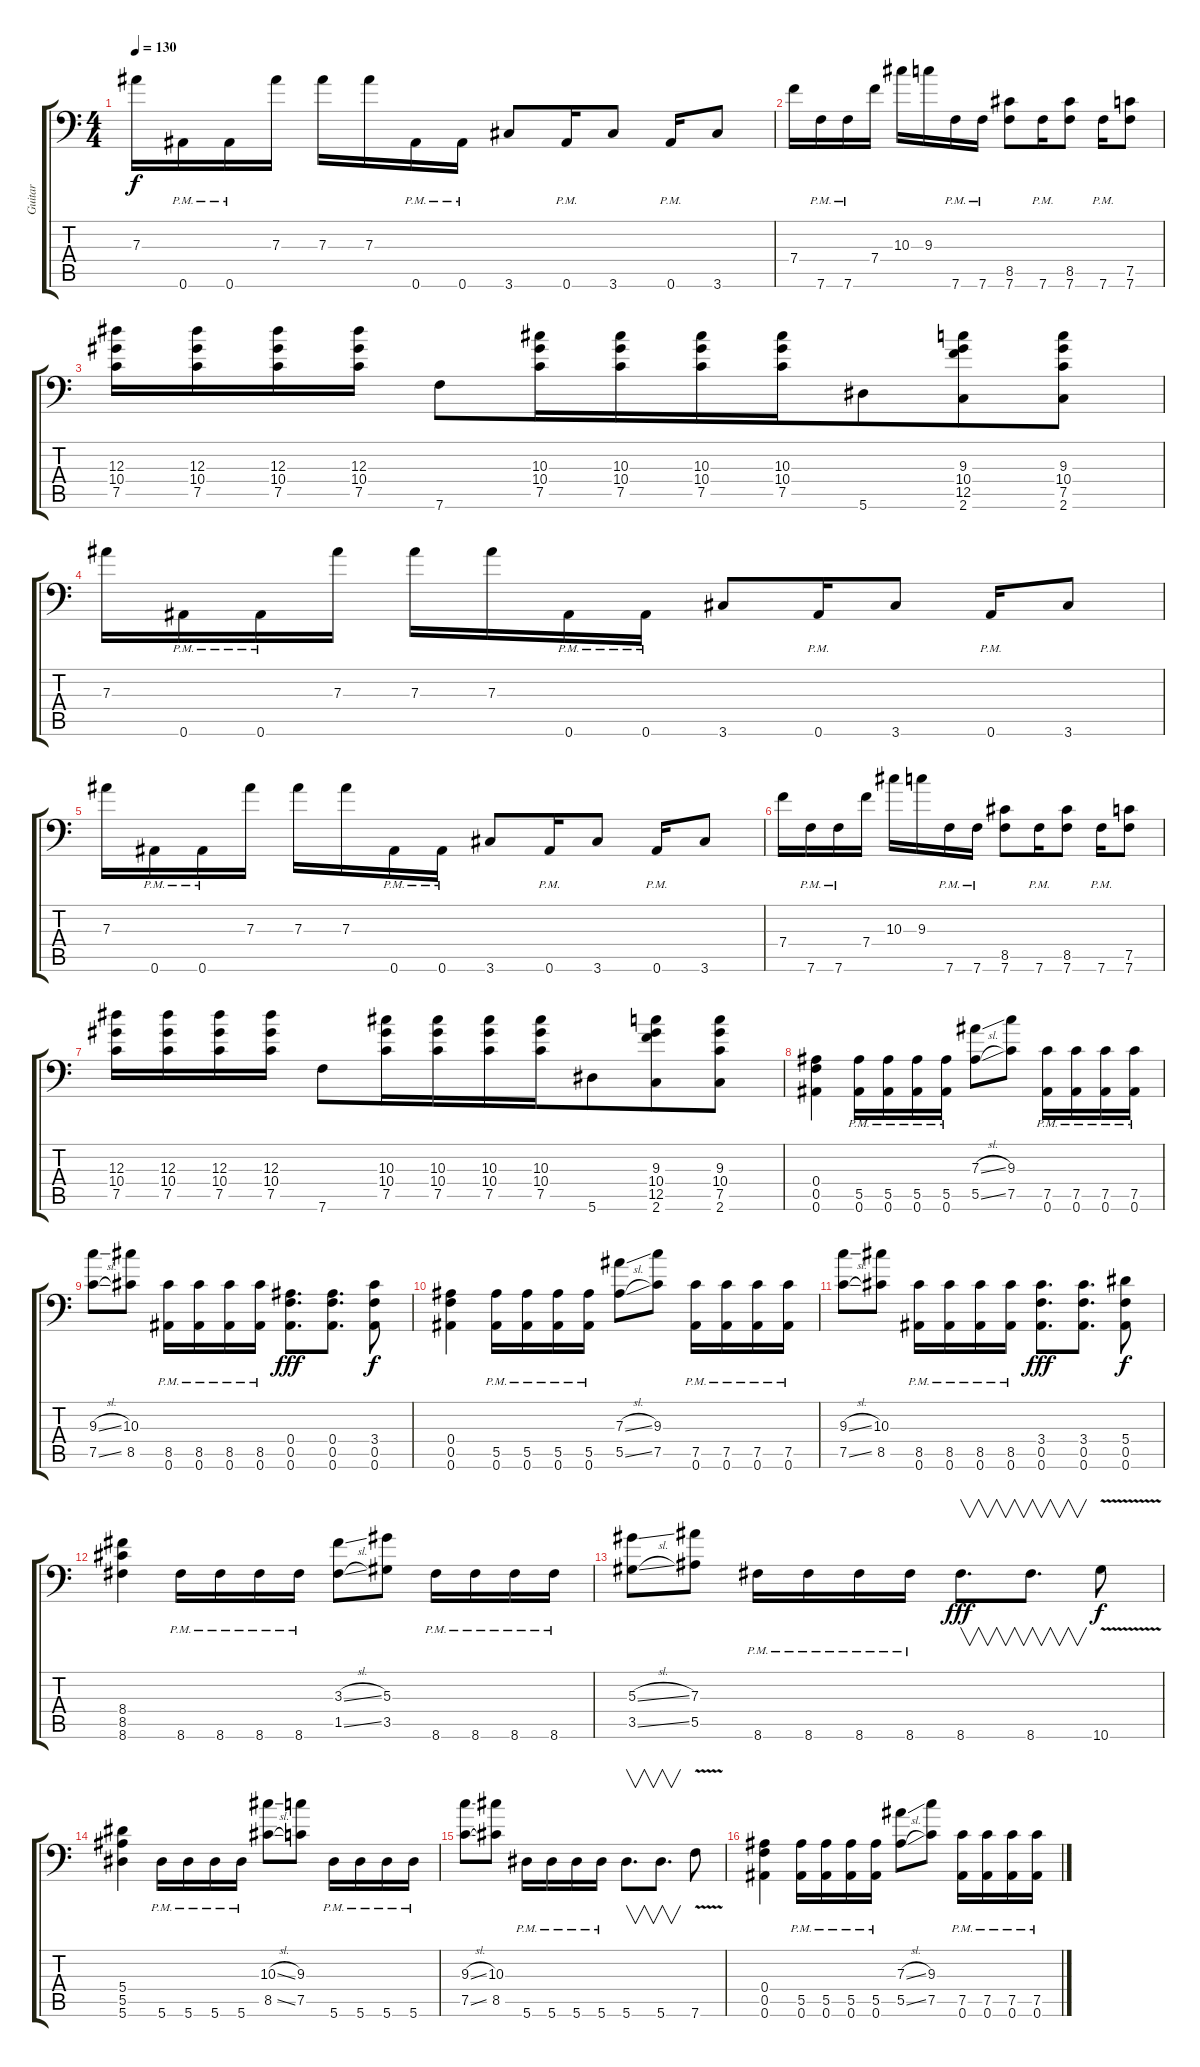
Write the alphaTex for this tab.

\track ("Guitar" "Guitar") {instrument distortionguitar}
\staff {score tabs}
\tuning (C4 G3 Eb3 Bb2 F2 Bb1) {hide}
\ts (4 4)
\tempo 130
\clef f4
\ks c
7.3.16{dy f} 0.6{pm}.16 0.6{pm}.16 7.3.16 7.3.16 7.3.16 0.6{pm}.16 0.6{pm}.16 3.6.8 0.6{pm}.16 3.6.8 0.6{pm}.16 3.6.8 |
7.4.16 7.6{pm}.16 7.6{pm}.16 7.4.16 10.3.16 9.3.16 7.6{pm}.16 7.6{pm}.16 (8.5 7.6).8 7.6{pm}.16 (8.5 7.6).8 7.6{pm}.16 (7.5 7.6).8 |
(12.3 10.4 7.5).16 (12.3 10.4 7.5).16{beam merge} (12.3 10.4 7.5).16 (12.3 10.4 7.5).16 7.6.8{beam merge} (10.3 10.4 7.5).16 (10.3 10.4 7.5).16{beam merge} (10.3 10.4 7.5).16 (10.3 10.4 7.5).16 5.6.8{beam merge} (9.3 10.4 12.5 2.6).8{beam merge} (9.3 10.4 7.5 2.6).8 |
7.3.16 0.6{pm}.16 0.6{pm}.16 7.3.16 7.3.16 7.3.16 0.6{pm}.16 0.6{pm}.16 3.6.8 0.6{pm}.16 3.6.8 0.6{pm}.16 3.6.8 |
7.3.16 0.6{pm}.16 0.6{pm}.16 7.3.16 7.3.16 7.3.16 0.6{pm}.16 0.6{pm}.16 3.6.8 0.6{pm}.16 3.6.8 0.6{pm}.16 3.6.8 |
7.4.16 7.6{pm}.16 7.6{pm}.16 7.4.16 10.3.16 9.3.16 7.6{pm}.16 7.6{pm}.16 (8.5 7.6).8 7.6{pm}.16 (8.5 7.6).8 7.6{pm}.16 (7.5 7.6).8 |
(12.3 10.4 7.5).16 (12.3 10.4 7.5).16{beam merge} (12.3 10.4 7.5).16 (12.3 10.4 7.5).16 7.6.8{beam merge} (10.3 10.4 7.5).16 (10.3 10.4 7.5).16{beam merge} (10.3 10.4 7.5).16 (10.3 10.4 7.5).16 5.6.8{beam merge} (9.3 10.4 12.5 2.6).8{beam merge} (9.3 10.4 7.5 2.6).8 |
(0.4 0.5 0.6).4 (5.5 0.6{pm}).16 (5.5 0.6{pm}).16 (5.5 0.6{pm}).16 (5.5 0.6{pm}).16 (7.3{sl} 5.5{sl}).8 (9.3 7.5).8 (7.5{pm} 0.6{pm}).16 (7.5{pm} 0.6{pm}).16 (7.5{pm} 0.6{pm}).16 (7.5{pm} 0.6{pm}).16 |
(9.3{sl} 7.5{sl}).8 (10.3 8.5).8 (8.5{pm} 0.6{pm}).16 (8.5{pm} 0.6{pm}).16 (8.5{pm} 0.6{pm}).16 (8.5{pm} 0.6{pm}).16 (0.4 0.5 0.6).8{d dy fff} (0.4 0.5 0.6).8{d} (3.4 0.5 0.6).8{dy f} |
(0.4 0.5 0.6).4 (5.5 0.6{pm}).16 (5.5 0.6{pm}).16 (5.5 0.6{pm}).16 (5.5 0.6{pm}).16 (7.3{sl} 5.5{sl}).8 (9.3 7.5).8 (7.5{pm} 0.6{pm}).16 (7.5{pm} 0.6{pm}).16 (7.5{pm} 0.6{pm}).16 (7.5{pm} 0.6{pm}).16 |
(9.3{sl} 7.5{sl}).8 (10.3 8.5).8 (8.5{pm} 0.6{pm}).16 (8.5{pm} 0.6{pm}).16 (8.5{pm} 0.6{pm}).16 (8.5{pm} 0.6{pm}).16 (3.4 0.5 0.6).8{d dy fff} (3.4 0.5 0.6).8{d} (5.4 0.5 0.6).8{dy f} |
(8.4 8.5 8.6).4 8.6{pm}.16 8.6{pm}.16 8.6{pm}.16 8.6{pm}.16 (3.3{sl} 1.5{sl}).8 (5.3 3.5).8 8.6{pm}.16 8.6{pm}.16 8.6{pm}.16 8.6{pm}.16 |
(5.3{sl} 3.5{sl}).8 (7.3 5.5).8 8.6{pm}.16 8.6{pm}.16 8.6{pm}.16 8.6{pm}.16 8.6.8{v d dy fff} 8.6.8{v d} 10.6{v}.8{dy f} |
(5.4 5.5 5.6).4 5.6{pm}.16 5.6{pm}.16 5.6{pm}.16 5.6{pm}.16 (10.3{sl} 8.5{sl}).8 (9.3 7.5).8 5.6{pm}.16 5.6{pm}.16 5.6{pm}.16 5.6{pm}.16 |
(9.3{sl} 7.5{sl}).8 (10.3 8.5).8 5.6{pm}.16 5.6{pm}.16 5.6{pm}.16 5.6{pm}.16 5.6.8{v d} 5.6.8{v d} 7.6{v}.8 |
(0.4 0.5 0.6).4 (5.5 0.6{pm}).16 (5.5 0.6{pm}).16 (5.5 0.6{pm}).16 (5.5 0.6{pm}).16 (7.3{sl} 5.5{sl}).8 (9.3 7.5).8 (7.5{pm} 0.6{pm}).16 (7.5{pm} 0.6{pm}).16 (7.5{pm} 0.6{pm}).16 (7.5{pm} 0.6{pm}).16
